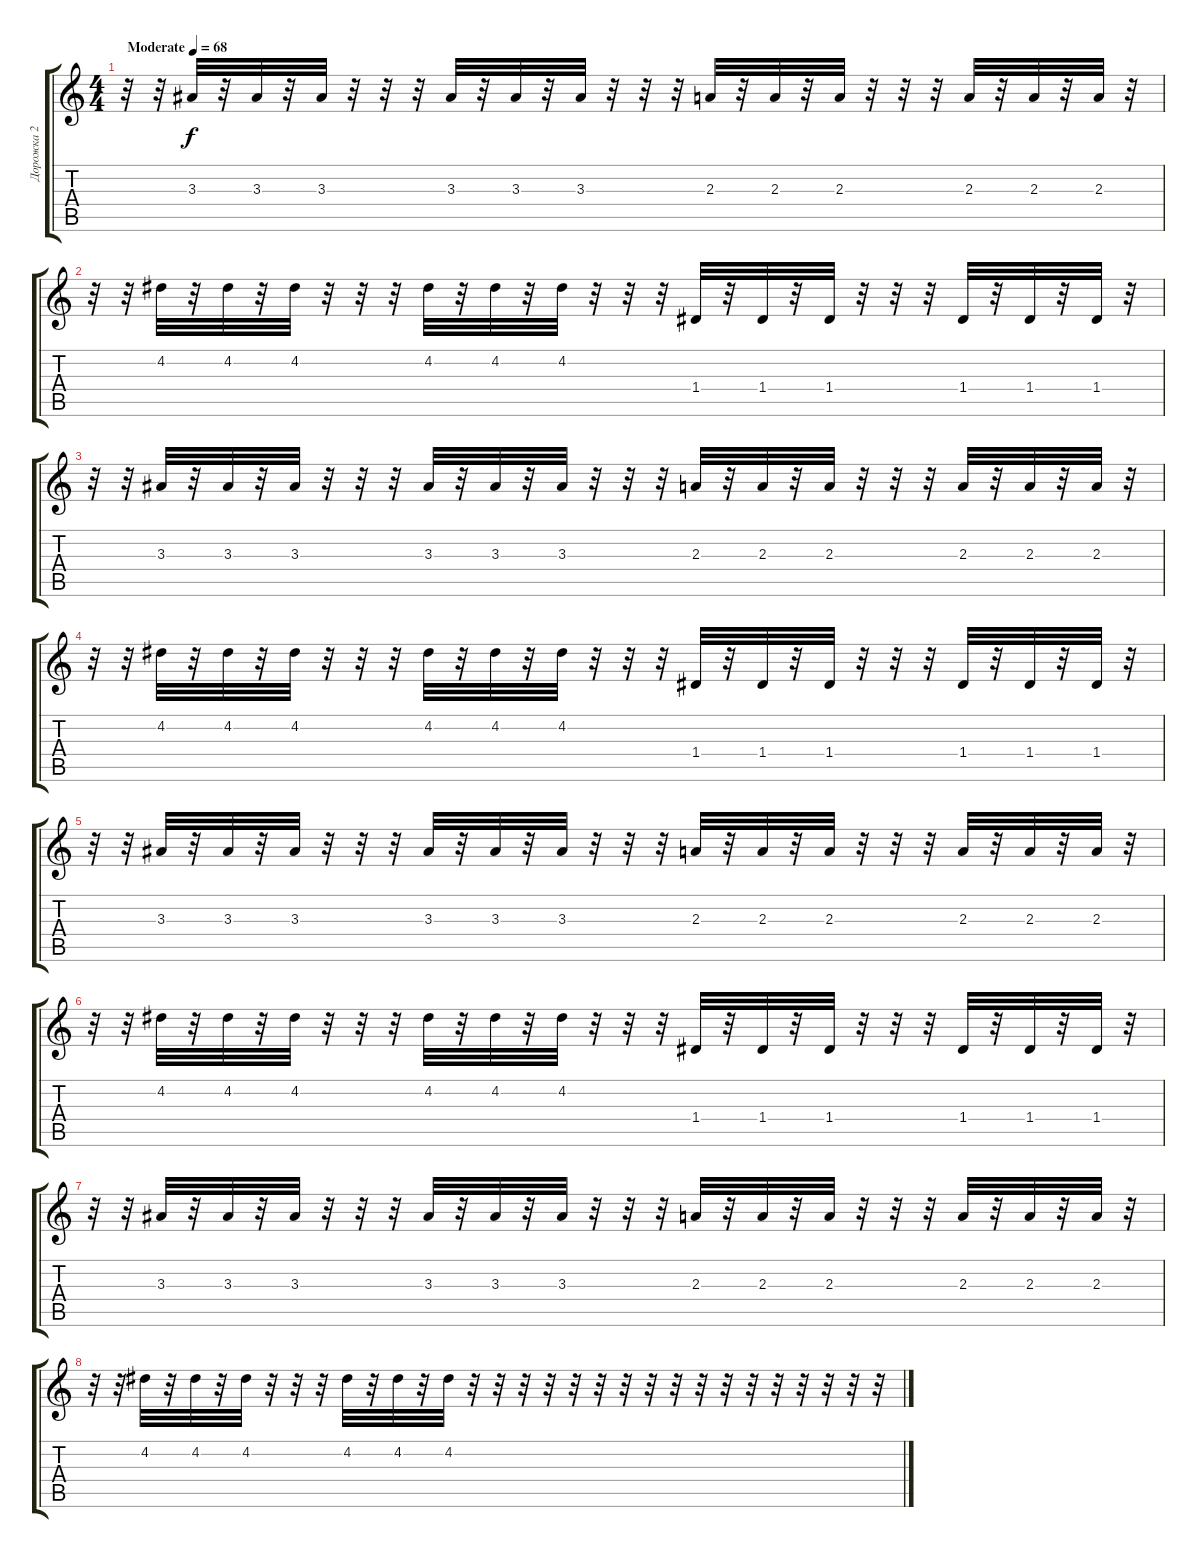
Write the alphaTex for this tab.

\track ("Дорожка 2" "Дорожка 2") {instrument electricbassfinger}
\staff {score tabs}
\tuning (E4 B3 G3 D3 A2 E2) {hide}
\ts (4 4)
\tempo (68 "Moderate")
\clef g2
\ks c
r.32{dy f instrument electricbassfinger} r.32 3.3.32 r.32 3.3.32 r.32 3.3.32 r.32 r.32 r.32 3.3.32 r.32 3.3.32 r.32 3.3.32 r.32 r.32 r.32 2.3.32 r.32 2.3.32 r.32 2.3.32 r.32 r.32 r.32 2.3.32 r.32 2.3.32 r.32 2.3.32 r.32 |
r.32 r.32 4.2.32 r.32 4.2.32 r.32 4.2.32 r.32 r.32 r.32 4.2.32 r.32 4.2.32 r.32 4.2.32 r.32 r.32 r.32 1.4.32 r.32 1.4.32 r.32 1.4.32 r.32 r.32 r.32 1.4.32 r.32 1.4.32 r.32 1.4.32 r.32 |
r.32 r.32 3.3.32 r.32 3.3.32 r.32 3.3.32 r.32 r.32 r.32 3.3.32 r.32 3.3.32 r.32 3.3.32 r.32 r.32 r.32 2.3.32 r.32 2.3.32 r.32 2.3.32 r.32 r.32 r.32 2.3.32 r.32 2.3.32 r.32 2.3.32 r.32 |
r.32 r.32 4.2.32 r.32 4.2.32 r.32 4.2.32 r.32 r.32 r.32 4.2.32 r.32 4.2.32 r.32 4.2.32 r.32 r.32 r.32 1.4.32 r.32 1.4.32 r.32 1.4.32 r.32 r.32 r.32 1.4.32 r.32 1.4.32 r.32 1.4.32 r.32 |
r.32 r.32 3.3.32 r.32 3.3.32 r.32 3.3.32 r.32 r.32 r.32 3.3.32 r.32 3.3.32 r.32 3.3.32 r.32 r.32 r.32 2.3.32 r.32 2.3.32 r.32 2.3.32 r.32 r.32 r.32 2.3.32 r.32 2.3.32 r.32 2.3.32 r.32 |
r.32 r.32 4.2.32 r.32 4.2.32 r.32 4.2.32 r.32 r.32 r.32 4.2.32 r.32 4.2.32 r.32 4.2.32 r.32 r.32 r.32 1.4.32 r.32 1.4.32 r.32 1.4.32 r.32 r.32 r.32 1.4.32 r.32 1.4.32 r.32 1.4.32 r.32 |
r.32 r.32 3.3.32 r.32 3.3.32 r.32 3.3.32 r.32 r.32 r.32 3.3.32 r.32 3.3.32 r.32 3.3.32 r.32 r.32 r.32 2.3.32 r.32 2.3.32 r.32 2.3.32 r.32 r.32 r.32 2.3.32 r.32 2.3.32 r.32 2.3.32 r.32 |
r.32 r.32 4.2.32 r.32 4.2.32 r.32 4.2.32 r.32 r.32 r.32 4.2.32 r.32 4.2.32 r.32 4.2.32 r.32 r.32 r.32 r.32 r.32 r.32 r.32 r.32 r.32 r.32 r.32 r.32 r.32 r.32 r.32 r.32 r.32
